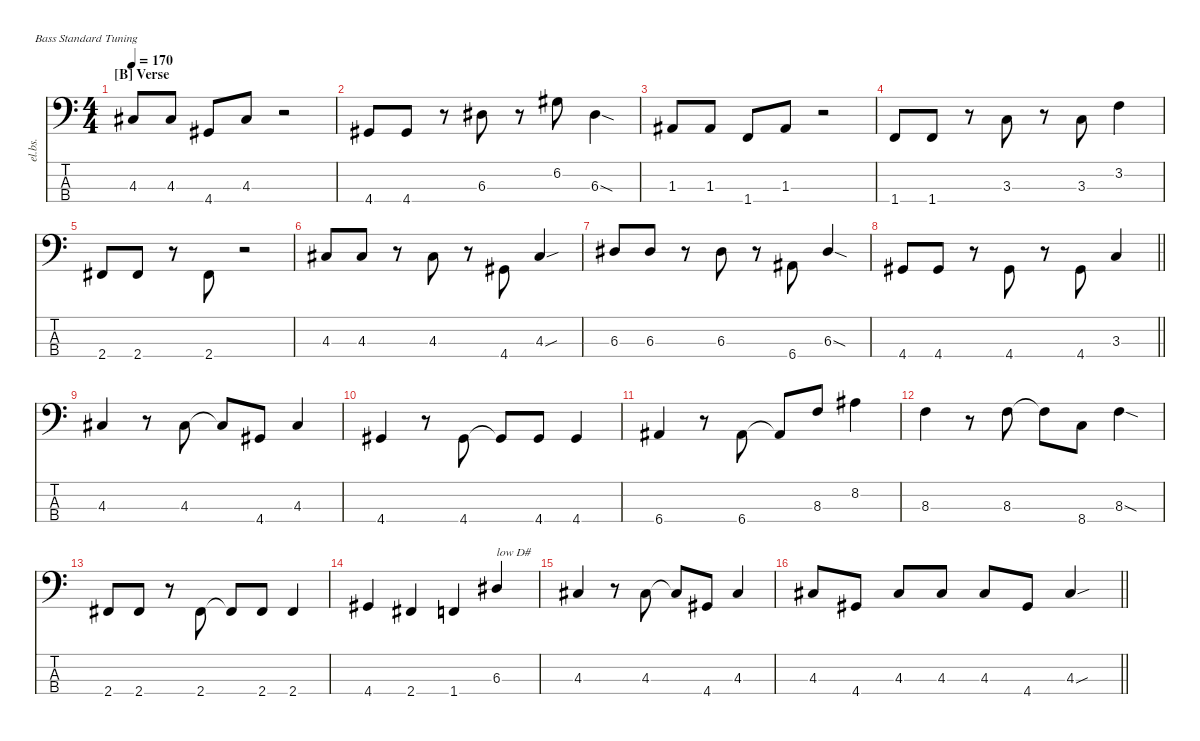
\defaultSystemsLayout 4
\hideDynamics
\bracketExtendMode nobrackets
\track ("Electric Bass" "el.bs.") {mute instrument electricbassfinger}
\staff {score tabs}
\tuning (G2 D2 A1 E1)
\ts (4 4)
\section ("B" "Verse")
\tempo 170
\clef f4
\ks c
4.3{acc #}.8{dy mf beam Up} 4.3{acc #}.8{beam Up} 4.4{acc #}.8{beam Up} 4.3{acc #}.8{beam Up} r.2{beam Down} |
4.4{acc #}.8{beam Up} 4.4{acc #}.8{beam Up} r.8{beam Down} 6.3{acc #}.8{beam Down} r.8{beam Down} 6.2{acc #}.8{beam Down} 6.3{sod acc #}.4{beam Down} |
1.3{acc #}.8{beam Up} 1.3{acc #}.8{beam Up} 1.4.8{beam Up} 1.3{acc #}.8{beam Up} r.2{beam Down} |
1.4.8{beam Up} 1.4.8{beam Up} r.8{beam Down} 3.3.8{beam Up} r.8{beam Down} 3.3.8{beam Up} 3.2.4{beam Down} |
2.4{acc #}.8{beam Up} 2.4{acc #}.8{beam Up} r.8{beam Down} 2.4{acc #}.8{beam Up} r.2{beam Down} |
4.3{acc #}.8{beam Up} 4.3{acc #}.8{beam Up} r.8{beam Down} 4.3{acc #}.8{beam Up} r.8{beam Down} 4.4{acc #}.8{beam Up} 4.3{sou acc #}.4{beam Up} |
6.3{acc #}.8{beam Up} 6.3{acc #}.8{beam Up} r.8{beam Down} 6.3{acc #}.8{beam Down} r.8{beam Down} 6.4{acc #}.8{beam Up} 6.3{sod acc #}.4{beam Up} |
\barLineRight lightlight
4.4{acc #}.8{beam Up} 4.4{acc #}.8{beam Up} r.8{beam Down} 4.4{acc #}.8{beam Up} r.8{beam Down} 4.4{acc #}.8{beam Up} 3.3.4{beam Up} |
4.3{acc #}.4{beam Up} r.8{beam Down} 4.3{acc #}.8{beam Up} 4.3{t acc #}.8{beam Up} 4.4{acc #}.8{beam Up} 4.3{acc #}.4{beam Up} |
4.4{acc #}.4{beam Up} r.8{beam Down} 4.4{acc #}.8{beam Up} 4.4{t acc #}.8{beam Up} 4.4{acc #}.8{beam Up} 4.4{acc #}.4{beam Up} |
6.4{acc #}.4{beam Up} r.8{beam Down} 6.4{acc #}.8{beam Up} 6.4{t acc #}.8{beam Up} 8.3.8{beam Up} 8.2{acc #}.4{beam Down} |
8.3.4{beam Down} r.8{beam Down} 8.3.8{beam Down} 8.3{t}.8{beam Down} 8.4.8{beam Down} 8.3{sod}.4{beam Down} |
2.4{acc #}.8{beam Up} 2.4{acc #}.8{beam Up} r.8{beam Down} 2.4{acc #}.8{beam Up} 2.4{t acc #}.8{beam Up} 2.4{acc #}.8{beam Up} 2.4{acc #}.4{beam Up} |
4.4{acc #}.4{beam Up} 2.4{acc #}.4{beam Up} 1.4.4{beam Up} 6.3{acc #}.4{txt "low D#" beam Up} |
4.3{acc #}.4{beam Up} r.8{beam Down} 4.3{acc #}.8{beam Up} 4.3{t acc #}.8{beam Up} 4.4{acc #}.8{beam Up} 4.3{acc #}.4{beam Up} |
\barLineRight lightlight
4.3{acc #}.8{beam Up} 4.4{acc #}.8{beam Up} 4.3{acc #}.8{beam Up} 4.3{acc #}.8{beam Up} 4.3{acc #}.8{beam Up} 4.4{acc #}.8{beam Up} 4.3{sou acc #}.4{beam Up}
